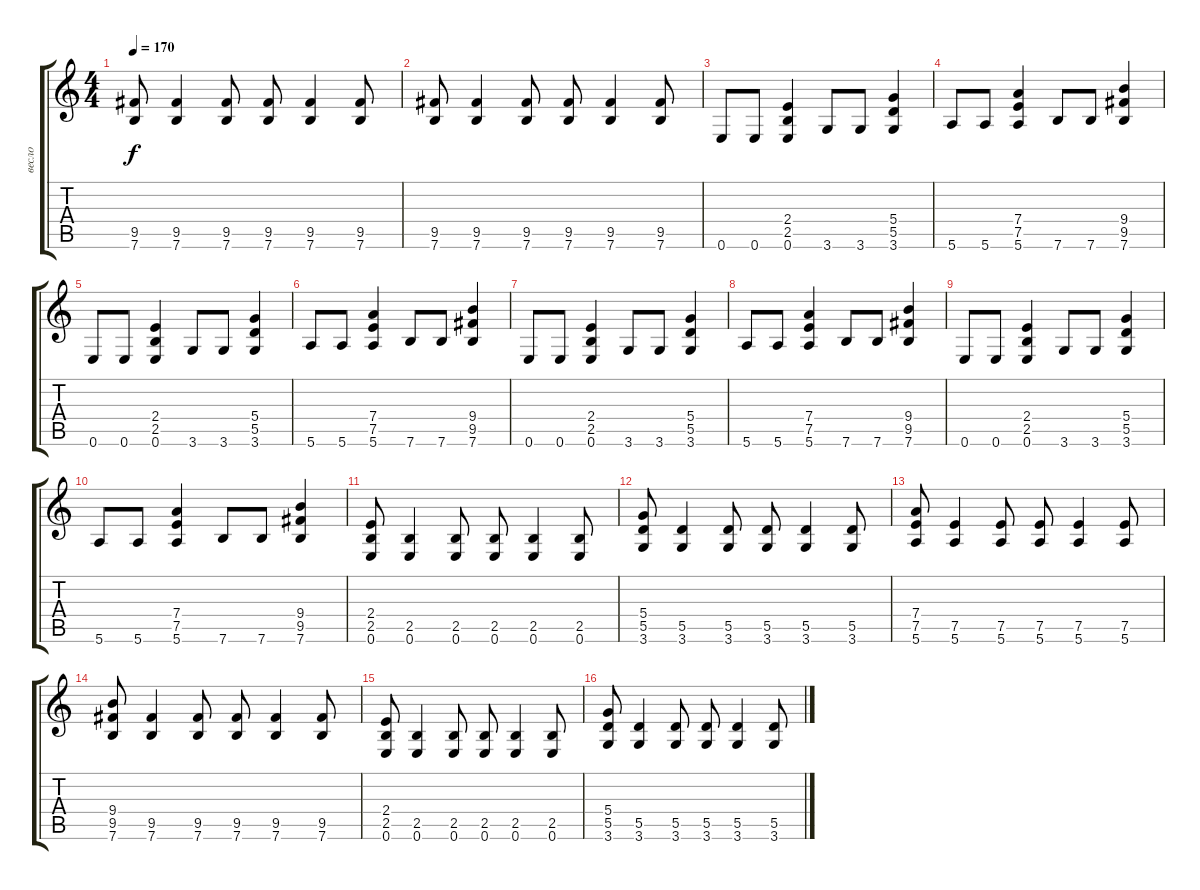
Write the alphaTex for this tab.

\track ("весло" "весло") {instrument overdrivenguitar}
\staff {score tabs}
\tuning (E4 B3 G3 D3 A2 E2) {hide}
\ts (4 4)
\tempo 170
\clef g2
\ks c
(9.5 7.6).8{dy f volume 12} (9.5 7.6).4 (9.5 7.6).8 (9.5 7.6).8 (9.5 7.6).4 (9.5 7.6).8 |
(9.5 7.6).8 (9.5 7.6).4 (9.5 7.6).8 (9.5 7.6).8 (9.5 7.6).4 (9.5 7.6).8 |
0.6.8 0.6.8 (2.4 2.5 0.6).4 3.6.8 3.6.8 (5.4 5.5 3.6).4 |
5.6.8 5.6.8 (7.4 7.5 5.6).4 7.6.8 7.6.8 (9.4 9.5 7.6).4 |
0.6.8 0.6.8 (2.4 2.5 0.6).4 3.6.8 3.6.8 (5.4 5.5 3.6).4 |
5.6.8 5.6.8 (7.4 7.5 5.6).4 7.6.8 7.6.8 (9.4 9.5 7.6).4 |
0.6.8 0.6.8 (2.4 2.5 0.6).4 3.6.8 3.6.8 (5.4 5.5 3.6).4 |
5.6.8 5.6.8 (7.4 7.5 5.6).4 7.6.8 7.6.8 (9.4 9.5 7.6).4 |
0.6.8 0.6.8 (2.4 2.5 0.6).4 3.6.8 3.6.8 (5.4 5.5 3.6).4 |
5.6.8 5.6.8 (7.4 7.5 5.6).4 7.6.8 7.6.8 (9.4 9.5 7.6).4 |
(2.4 2.5 0.6).8 (2.5 0.6).4 (2.5 0.6).8 (2.5 0.6).8 (2.5 0.6).4 (2.5 0.6).8 |
(5.4 5.5 3.6).8 (5.5 3.6).4 (5.5 3.6).8 (5.5 3.6).8 (5.5 3.6).4 (5.5 3.6).8 |
(7.4 7.5 5.6).8 (7.5 5.6).4 (7.5 5.6).8 (7.5 5.6).8 (7.5 5.6).4 (7.5 5.6).8 |
(9.4 9.5 7.6).8 (9.5 7.6).4 (9.5 7.6).8 (9.5 7.6).8 (9.5 7.6).4 (9.5 7.6).8 |
(2.4 2.5 0.6).8 (2.5 0.6).4 (2.5 0.6).8 (2.5 0.6).8 (2.5 0.6).4 (2.5 0.6).8 |
(5.4 5.5 3.6).8 (5.5 3.6).4 (5.5 3.6).8 (5.5 3.6).8 (5.5 3.6).4 (5.5 3.6).8
